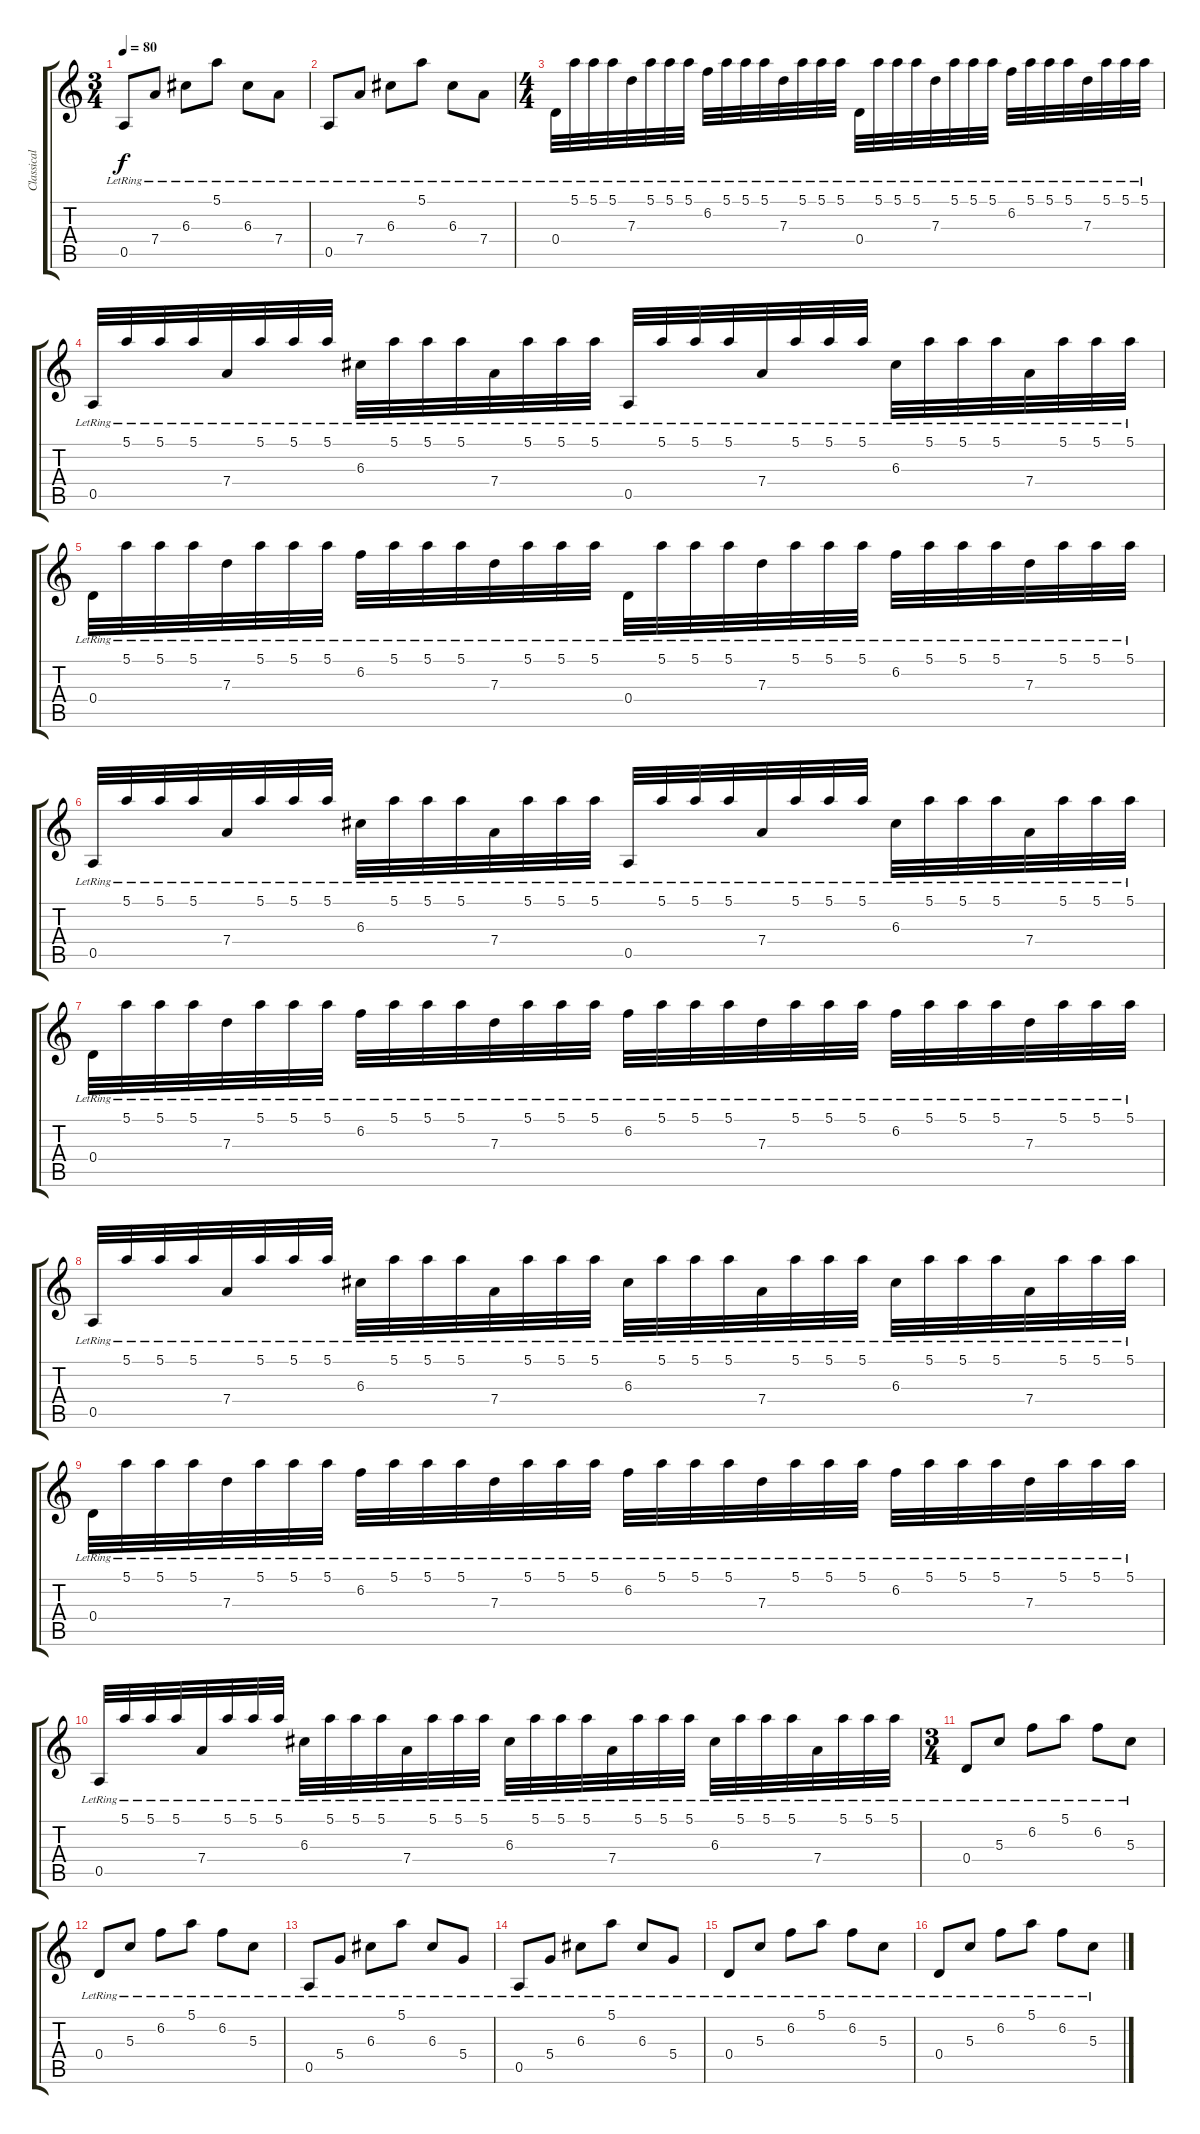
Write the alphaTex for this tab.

\track ("Classical Guitar" "Classical ") {instrument acousticguitarnylon}
\staff {score tabs}
\tuning (E4 B3 G3 D3 A2 E2) {hide}
\ts (3 4)
\tempo 80
\clef g2
\ks c
0.5{lr}.8{dy f} 7.4{lr}.8 6.3{lr}.8 5.1{lr}.8 6.3{lr}.8 7.4{lr}.8 |
0.5{lr}.8 7.4{lr}.8 6.3{lr}.8 5.1{lr}.8 6.3{lr}.8 7.4{lr}.8 |
\ts (4 4)
0.4{lr}.32 5.1{lr}.32 5.1{lr}.32 5.1{lr}.32 7.3{lr}.32 5.1{lr}.32 5.1{lr}.32 5.1{lr}.32 6.2{lr}.32 5.1{lr}.32 5.1{lr}.32 5.1{lr}.32 7.3{lr}.32 5.1{lr}.32 5.1{lr}.32 5.1{lr}.32 0.4{lr}.32 5.1{lr}.32 5.1{lr}.32 5.1{lr}.32 7.3{lr}.32 5.1{lr}.32 5.1{lr}.32 5.1{lr}.32 6.2{lr}.32 5.1{lr}.32 5.1{lr}.32 5.1{lr}.32 7.3{lr}.32 5.1{lr}.32 5.1{lr}.32 5.1{lr}.32 |
0.5{lr}.32 5.1{lr}.32 5.1{lr}.32 5.1{lr}.32 7.4{lr}.32 5.1{lr}.32 5.1{lr}.32 5.1{lr}.32 6.3{lr}.32 5.1{lr}.32 5.1{lr}.32 5.1{lr}.32 7.4{lr}.32 5.1{lr}.32 5.1{lr}.32 5.1{lr}.32 0.5{lr}.32 5.1{lr}.32 5.1{lr}.32 5.1{lr}.32 7.4{lr}.32 5.1{lr}.32 5.1{lr}.32 5.1{lr}.32 6.3{lr}.32 5.1{lr}.32 5.1{lr}.32 5.1{lr}.32 7.4{lr}.32 5.1{lr}.32 5.1{lr}.32 5.1{lr}.32 |
0.4{lr}.32 5.1{lr}.32 5.1{lr}.32 5.1{lr}.32 7.3{lr}.32 5.1{lr}.32 5.1{lr}.32 5.1{lr}.32 6.2{lr}.32 5.1{lr}.32 5.1{lr}.32 5.1{lr}.32 7.3{lr}.32 5.1{lr}.32 5.1{lr}.32 5.1{lr}.32 0.4{lr}.32 5.1{lr}.32 5.1{lr}.32 5.1{lr}.32 7.3{lr}.32 5.1{lr}.32 5.1{lr}.32 5.1{lr}.32 6.2{lr}.32 5.1{lr}.32 5.1{lr}.32 5.1{lr}.32 7.3{lr}.32 5.1{lr}.32 5.1{lr}.32 5.1{lr}.32 |
0.5{lr}.32 5.1{lr}.32 5.1{lr}.32 5.1{lr}.32 7.4{lr}.32 5.1{lr}.32 5.1{lr}.32 5.1{lr}.32 6.3{lr}.32 5.1{lr}.32 5.1{lr}.32 5.1{lr}.32 7.4{lr}.32 5.1{lr}.32 5.1{lr}.32 5.1{lr}.32 0.5{lr}.32 5.1{lr}.32 5.1{lr}.32 5.1{lr}.32 7.4{lr}.32 5.1{lr}.32 5.1{lr}.32 5.1{lr}.32 6.3{lr}.32 5.1{lr}.32 5.1{lr}.32 5.1{lr}.32 7.4{lr}.32 5.1{lr}.32 5.1{lr}.32 5.1{lr}.32 |
0.4{lr}.32 5.1{lr}.32 5.1{lr}.32 5.1{lr}.32 7.3{lr}.32 5.1{lr}.32 5.1{lr}.32 5.1{lr}.32 6.2{lr}.32 5.1{lr}.32 5.1{lr}.32 5.1{lr}.32 7.3{lr}.32 5.1{lr}.32 5.1{lr}.32 5.1{lr}.32 6.2{lr}.32 5.1{lr}.32 5.1{lr}.32 5.1{lr}.32 7.3{lr}.32 5.1{lr}.32 5.1{lr}.32 5.1{lr}.32 6.2{lr}.32 5.1{lr}.32 5.1{lr}.32 5.1{lr}.32 7.3{lr}.32 5.1{lr}.32 5.1{lr}.32 5.1{lr}.32 |
0.5{lr}.32 5.1{lr}.32 5.1{lr}.32 5.1{lr}.32 7.4{lr}.32 5.1{lr}.32 5.1{lr}.32 5.1{lr}.32 6.3{lr}.32 5.1{lr}.32 5.1{lr}.32 5.1{lr}.32 7.4{lr}.32 5.1{lr}.32 5.1{lr}.32 5.1{lr}.32 6.3{lr}.32 5.1{lr}.32 5.1{lr}.32 5.1{lr}.32 7.4{lr}.32 5.1{lr}.32 5.1{lr}.32 5.1{lr}.32 6.3{lr}.32 5.1{lr}.32 5.1{lr}.32 5.1{lr}.32 7.4{lr}.32 5.1{lr}.32 5.1{lr}.32 5.1{lr}.32 |
0.4{lr}.32 5.1{lr}.32 5.1{lr}.32 5.1{lr}.32 7.3{lr}.32 5.1{lr}.32 5.1{lr}.32 5.1{lr}.32 6.2{lr}.32 5.1{lr}.32 5.1{lr}.32 5.1{lr}.32 7.3{lr}.32 5.1{lr}.32 5.1{lr}.32 5.1{lr}.32 6.2{lr}.32 5.1{lr}.32 5.1{lr}.32 5.1{lr}.32 7.3{lr}.32 5.1{lr}.32 5.1{lr}.32 5.1{lr}.32 6.2{lr}.32 5.1{lr}.32 5.1{lr}.32 5.1{lr}.32 7.3{lr}.32 5.1{lr}.32 5.1{lr}.32 5.1{lr}.32 |
0.5{lr}.32 5.1{lr}.32 5.1{lr}.32 5.1{lr}.32 7.4{lr}.32 5.1{lr}.32 5.1{lr}.32 5.1{lr}.32 6.3{lr}.32 5.1{lr}.32 5.1{lr}.32 5.1{lr}.32 7.4{lr}.32 5.1{lr}.32 5.1{lr}.32 5.1{lr}.32 6.3{lr}.32 5.1{lr}.32 5.1{lr}.32 5.1{lr}.32 7.4{lr}.32 5.1{lr}.32 5.1{lr}.32 5.1{lr}.32 6.3{lr}.32 5.1{lr}.32 5.1{lr}.32 5.1{lr}.32 7.4{lr}.32 5.1{lr}.32 5.1{lr}.32 5.1{lr}.32 |
\ts (3 4)
0.4{lr}.8 5.3{lr}.8 6.2{lr}.8 5.1{lr}.8 6.2{lr}.8 5.3{lr}.8 |
0.4{lr}.8 5.3{lr}.8 6.2{lr}.8 5.1{lr}.8 6.2{lr}.8 5.3{lr}.8 |
0.5{lr}.8 5.4{lr}.8 6.3{lr}.8 5.1{lr}.8 6.3{lr}.8 5.4{lr}.8 |
0.5{lr}.8 5.4{lr}.8 6.3{lr}.8 5.1{lr}.8 6.3{lr}.8 5.4{lr}.8 |
0.4{lr}.8 5.3{lr}.8 6.2{lr}.8 5.1{lr}.8 6.2{lr}.8 5.3{lr}.8 |
0.4{lr}.8 5.3{lr}.8 6.2{lr}.8 5.1{lr}.8 6.2{lr}.8 5.3{lr}.8
